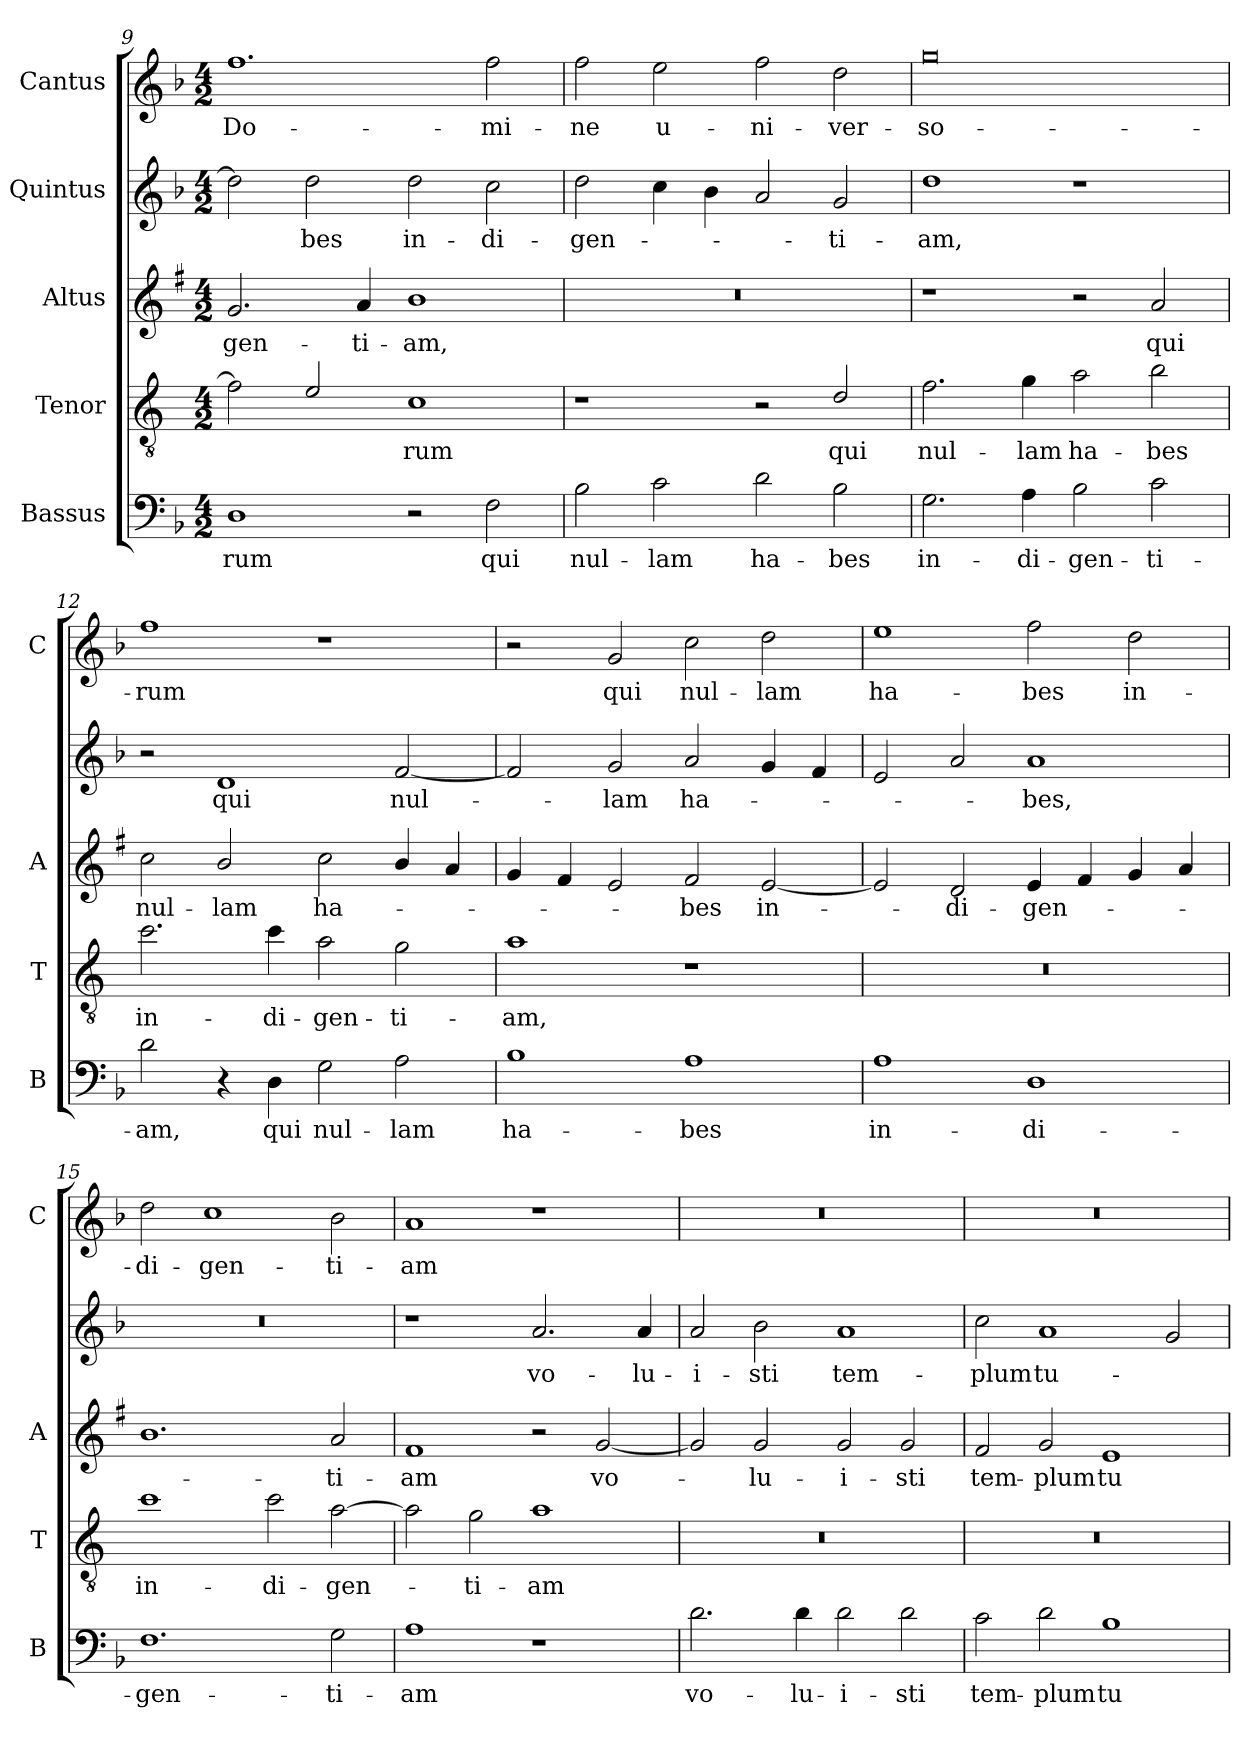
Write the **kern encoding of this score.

**kern	**text	**kern	**text	**kern	**text	**kern	**text	**kern	**text
*part5	*part5	*part4	*part4	*part3	*part3	*part2	*part2	*part1	*part1
*staff5	*staff5	*staff4	*staff4	*staff3	*staff3	*staff2	*staff2	*staff1	*staff1
*I"Bassus	*	*I"Tenor	*	*I"Altus	*	*I"Quintus	*	*I"Cantus	*
*I'B	*	*I'T	*	*I'A	*	*	*	*I'C	*
*clefF4	*	*clefGv2	*	*clefG2	*	*clefG2	*	*clefG2	*
*	*	*ITrd4c7	*	*ITrd1c2	*	*	*	*	*
*k[b-]	*	*k[b-]	*	*k[b-]	*	*k[b-]	*	*k[b-]	*
*F:	*	*F:	*	*F:	*	*F:	*	*F:	*
*M4/2	*	*M4/2	*	*M4/2	*	*M4/2	*	*M4/2	*
=9	=9	=9	=9	=9	=9	=9	=9	=9	=9
!	!LO:LY:b	!	!	!	!LO:LY:b	!	!	!	!LO:LY:b
1D	-rum	2B-\]	.	2.f/	-gen-	2dd\]	.	1.ff	Do-
!	!	!	!	!	!	!	!LO:LY:b	!	!
.	.	2A/	.	.	.	2dd\	-bes	.	.
!	!	!	!	!	!LO:LY:b	!	!	!	!
.	.	.	.	4g/	-ti-	.	.	.	.
!	!	!	!LO:LY:b	!	!LO:LY:b	!	!LO:LY:b	!	!
2r	.	1F	-rum	1a	-am,	2dd\	in-	.	.
!	!LO:LY:b	!	!	!	!	!	!LO:LY:b	!	!LO:LY:b
2F\	qui	.	.	.	.	2cc\	-di-	2ff\	-mi-
=10	=10	=10	=10	=10	=10	=10	=10	=10	=10
!	!LO:LY:b	!	!	!	!	!	!LO:LY:b	!	!LO:LY:b
2B-\	nul-	1r	.	0r	.	2dd\	-gen-	2ff\	-ne
!	!LO:LY:b	!	!	!	!	!	!	!	!LO:LY:b
2c\	-lam	.	.	.	.	4cc\	.	2ee\	u-
.	.	.	.	.	.	4b-\	.	.	.
!	!LO:LY:b	!	!	!	!	!	!	!	!LO:LY:b
2d\	ha-	2r	.	.	.	2a/	.	2ff\	-ni-
!	!LO:LY:b	!	!LO:LY:b	!	!	!	!LO:LY:b	!	!LO:LY:b
2B-\	-bes	2G/	qui	.	.	2g/	-ti-	2dd\	-ver-
!!LO:LB:g=z
=11	=11	=11	=11	=11	=11	=11	=11	=11	=11
!	!LO:LY:b	!	!LO:LY:b	!	!	!	!LO:LY:b	!	!LO:LY:b
2.G\	in-	2.B-\	nul-	1r	.	1dd	-am,	0gg	-so-
!	!LO:LY:b	!	!LO:LY:b	!	!	!	!	!	!
4A\	-di-	4c\	-lam	.	.	.	.	.	.
!	!LO:LY:b	!	!LO:LY:b	!	!	!	!	!	!
2B-\	-gen-	2d\	ha-	2r	.	1r	.	.	.
!	!LO:LY:b	!	!LO:LY:b	!	!LO:LY:b	!	!	!	!
2c\	-ti-	2e\	-bes	2g/	qui	.	.	.	.
=12	=12	=12	=12	=12	=12	=12	=12	=12	=12
!	!LO:LY:b	!	!LO:LY:b	!	!LO:LY:b	!	!	!	!LO:LY:b
2d\	-am,	2.f\	in-	2b-\	nul-	2r	.	1ff	-rum
!	!	!	!	!	!LO:LY:b	!	!LO:LY:b	!	!
4r	.	.	.	2a/	-lam	1d	qui	.	.
!	!LO:LY:b	!	!LO:LY:b	!	!	!	!	!	!
4D\	qui	4f\	-di-	.	.	.	.	.	.
!	!LO:LY:b	!	!LO:LY:b	!	!LO:LY:b	!	!	!	!
2G\	nul-	2d\	-gen-	2b-\	ha-	.	.	1r	.
!	!LO:LY:b	!	!LO:LY:b	!	!	!	!LO:LY:b	!	!
2A\	-lam	2c\	-ti-	4a/	.	[2f/	nul-	.	.
.	.	.	.	4g/	.	.	.	.	.
=13	=13	=13	=13	=13	=13	=13	=13	=13	=13
!	!LO:LY:b	!	!LO:LY:b	!	!	!	!	!	!
1B-	ha-	1d	-am,	4f/	.	2f/]	.	2r	.
.	.	.	.	4e/	.	.	.	.	.
!	!	!	!	!	!	!	!LO:LY:b	!	!LO:LY:b
.	.	.	.	2d/	.	2g/	-lam	2g/	qui
!	!LO:LY:b	!	!	!	!LO:LY:b	!	!LO:LY:b	!	!LO:LY:b
1A	-bes	1r	.	2e/	-bes	2a/	ha-	2cc\	nul-
!	!	!	!	!	!LO:LY:b	!	!	!	!LO:LY:b
.	.	.	.	[2d/	in-	4g/	.	2dd\	-lam
.	.	.	.	.	.	4f/	.	.	.
=14	=14	=14	=14	=14	=14	=14	=14	=14	=14
!	!LO:LY:b	!	!	!	!	!	!	!	!LO:LY:b
1A	in-	0r	.	2d/]	.	2e/	.	1ee	ha-
!	!	!	!	!	!LO:LY:b	!	!	!	!
.	.	.	.	2c/	-di-	2a/	.	.	.
!	!LO:LY:b	!	!	!	!LO:LY:b	!	!LO:LY:b	!	!LO:LY:b
1D	-di-	.	.	4d/	-gen-	1a	-bes,	2ff\	-bes
.	.	.	.	4e/	.	.	.	.	.
!	!	!	!	!	!	!	!	!	!LO:LY:b
.	.	.	.	4f/	.	.	.	2dd\	in-
.	.	.	.	4g/	.	.	.	.	.
=15	=15	=15	=15	=15	=15	=15	=15	=15	=15
!	!LO:LY:b	!	!LO:LY:b	!	!	!	!	!	!LO:LY:b
1.F	-gen-	1f	in-	1.a	.	0r	.	2dd\	-di-
!	!	!	!	!	!	!	!	!	!LO:LY:b
.	.	.	.	.	.	.	.	1cc	-gen-
!	!	!	!LO:LY:b	!	!	!	!	!	!
.	.	2f\	-di-	.	.	.	.	.	.
!	!LO:LY:b	!	!LO:LY:b	!	!LO:LY:b	!	!	!	!LO:LY:b
2G\	-ti-	[2d\	-gen-	2g/	-ti-	.	.	2b-\	-ti-
!!LO:PB:g=z
=16	=16	=16	=16	=16	=16	=16	=16	=16	=16
!	!LO:LY:b	!	!	!	!LO:LY:b	!	!	!	!LO:LY:b
1A	-am	2d\]	.	1e	-am	1r	.	1a	-am
!	!	!	!LO:LY:b	!	!	!	!	!	!
.	.	2c\	-ti-	.	.	.	.	.	.
!	!	!	!LO:LY:b	!	!	!	!LO:LY:b	!	!
1r	.	1d	-am	2r	.	2.a/	vo-	1r	.
!	!	!	!	!	!LO:LY:b	!	!	!	!
.	.	.	.	[2f/	vo-	.	.	.	.
!	!	!	!	!	!	!	!LO:LY:b	!	!
.	.	.	.	.	.	4a/	-lu-	.	.
=17	=17	=17	=17	=17	=17	=17	=17	=17	=17
!	!LO:LY:b	!	!	!	!	!	!LO:LY:b	!	!
2.d\	vo-	0r	.	2f/]	.	2a/	-i-	0r	.
!	!	!	!	!	!LO:LY:b	!	!LO:LY:b	!	!
.	.	.	.	2f/	-lu-	2b-\	-sti	.	.
!	!LO:LY:b	!	!	!	!	!	!	!	!
4d\	-lu-	.	.	.	.	.	.	.	.
!	!LO:LY:b	!	!	!	!LO:LY:b	!	!LO:LY:b	!	!
2d\	-i-	.	.	2f/	-i-	1a	tem-	.	.
!	!LO:LY:b	!	!	!	!LO:LY:b	!	!	!	!
2d\	-sti	.	.	2f/	-sti	.	.	.	.
=18	=18	=18	=18	=18	=18	=18	=18	=18	=18
!	!LO:LY:b	!	!	!	!LO:LY:b	!	!LO:LY:b	!	!
2c\	tem-	0r	.	2e/	tem-	2cc\	-plum	0r	.
!	!LO:LY:b	!	!	!	!LO:LY:b	!	!LO:LY:b	!	!
2d\	-plum	.	.	2f/	-plum	1a	tu-	.	.
!	!LO:LY:b	!	!	!	!LO:LY:b	!	!	!	!
1B-	tu-	.	.	1d	tu-	.	.	.	.
.	.	.	.	.	.	2g/	.	.	.
=	=	=	=	=	=	=	=	=	=
*-	*-	*-	*-	*-	*-	*-	*-	*-	*-
